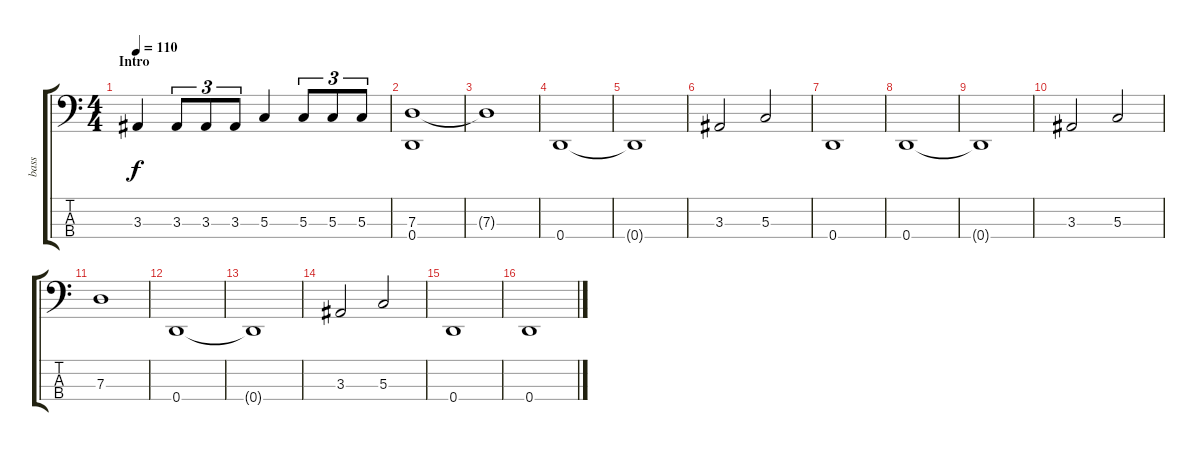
\track ("bass" "bass") {instrument electricbasspick}
\staff {score tabs}
\tuning (F2 C2 G1 D1) {hide}
\ts (4 4)
\section ("" "Intro")
\tempo 110
\clef f4
\ks c
3.3.4{dy f instrument electricbasspick} 3.3.8{tu (3 2)} 3.3.8{tu (3 2)} 3.3.8{tu (3 2)} 5.3.4 5.3.8{tu (3 2)} 5.3.8{tu (3 2)} 5.3.8{tu (3 2)} |
(7.3 0.4).1 |
7.3{t}.1 |
0.4.1 |
0.4{t}.1 |
3.3.2 5.3.2 |
0.4.1 |
0.4.1 |
0.4{t}.1 |
3.3.2 5.3.2 |
7.3.1 |
0.4.1 |
0.4{t}.1 |
3.3.2 5.3.2 |
0.4.1 |
0.4.1
